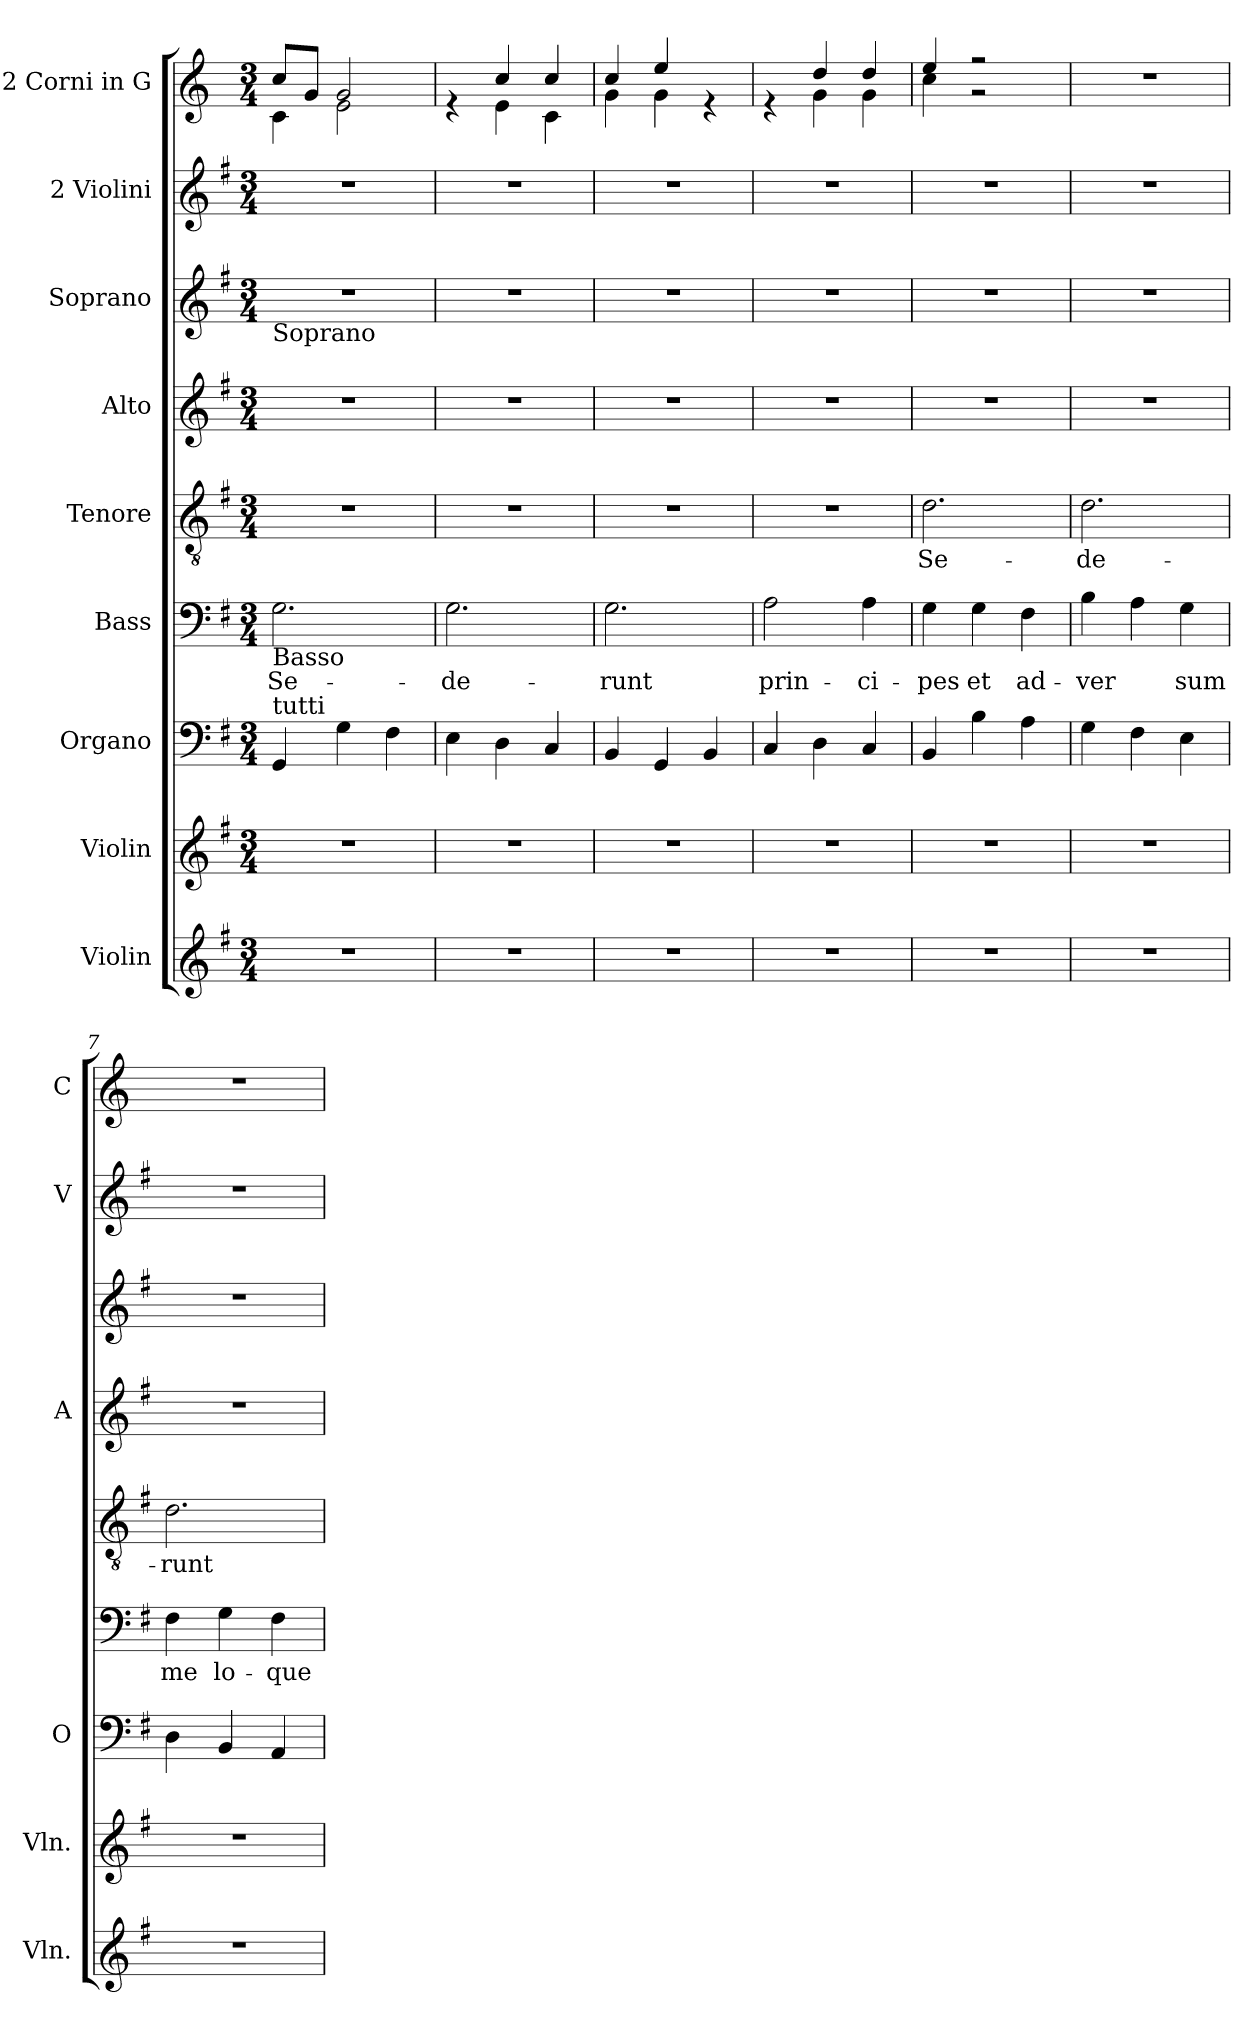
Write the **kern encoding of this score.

**kern	**kern	**kern	**kern	**text	**kern	**text	**kern	**kern	**kern	**kern
*part9	*part8	*part7	*part6	*part6	*part5	*part5	*part4	*part3	*part2	*part1
*staff9	*staff8	*staff7	*staff6	*staff6	*staff5	*staff5	*staff4	*staff3	*staff2	*staff1
*I"Violin	*I"Violin	*I"Organo	*I"Bass	*	*I"Tenore	*	*I"Alto	*I"Soprano	*I"2 Violini	*I"2 Corni in G
*I'Vln.	*I'Vln.	*I'O	*	*	*	*	*I'A	*	*I'V	*I'C
*clefG2	*clefG2	*clefF4	*clefF4	*	*clefGv2	*	*clefG2	*clefG2	*clefG2	*clefG2
*	*	*	*	*	*	*	*	*	*	*ITrd3c5
*k[f#]	*k[f#]	*k[f#]	*k[f#]	*	*k[f#]	*	*k[f#]	*k[f#]	*k[f#]	*k[f#]
*M3/4	*M3/4	*M3/4	*M3/4	*	*M3/4	*	*M3/4	*M3/4	*M3/4	*M3/4
*MM110	*MM110	*MM110	*MM110	*	*MM110	*	*MM110	*MM110	*MM110	*MM110
=1	=1	=1	=1	=1	=1	=1	=1	=1	=1	=1
!	!	!	!	!	!	!	!	!	!	!LO:TX:a:B:t=[
!	!	!	!	!	!	!	!	!	!	!LO:TX:a:B:t=] Andante con moto
!	!	!	!	!	!	!	!	!LO:TX:b:t=Soprano	!	!
!	!	!	!LO:TX:b:t=Basso	!	!	!	!	!	!	!
!	!	!LO:TX:a:t=tutti	!	!	!	!	!	!	!	!
!	!	!	!	!LO:LY:b	!	!	!	!	!	!
*	*	*	*	*	*	*	*	*	*	*^
2.r	2.r	4GG/	2.G\	Se-	2.r	.	2.r	2.r	2.r	8g/L	4G\
.	.	.	.	.	.	.	.	.	.	8d/J	.
.	.	4G\	.	.	.	.	.	.	.	2d/	2B\
.	.	4F#\	.	.	.	.	.	.	.	.	.
=2	=2	=2	=2	=2	=2	=2	=2	=2	=2	=2	=2
!	!	!	!	!LO:LY:b	!	!	!	!	!	!	!
2.r	2.r	4E\	2.G\	-de-	2.r	.	2.r	2.r	2.r	4re	4ryy
.	.	4D\	.	.	.	.	.	.	.	4g/	4B\
.	.	4C/	.	.	.	.	.	.	.	4g/	4G\
=3	=3	=3	=3	=3	=3	=3	=3	=3	=3	=3	=3
!	!	!	!	!LO:LY:b	!	!	!	!	!	!	!
2.r	2.r	4BB/	2.G\	-runt	2.r	.	2.r	2.r	2.r	4g/	4d\
.	.	4GG/	.	.	.	.	.	.	.	4b/	4d\
.	.	4BB/	.	.	.	.	.	.	.	4re	4ryy
=4	=4	=4	=4	=4	=4	=4	=4	=4	=4	=4	=4
!	!	!	!	!LO:LY:b	!	!	!	!	!	!	!
2.r	2.r	4C/	2A\	prin-	2.r	.	2.r	2.r	2.r	4re	4ryy
.	.	4D\	.	.	.	.	.	.	.	4a/	4d\
!	!	!	!	!LO:LY:b	!	!	!	!	!	!	!
.	.	4C/	4A\	-ci-	.	.	.	.	.	4a/	4d\
=5	=5	=5	=5	=5	=5	=5	=5	=5	=5	=5	=5
!	!	!	!	!LO:LY:b	!	!LO:LY:b	!	!	!	!	!
2.r	2.r	4BB/	4G\	-pes	2.d\	Se-	2.r	2.r	2.r	4b/	4g\
!	!	!	!	!LO:LY:b	!	!	!	!	!	!	!
.	.	4B\	4G\	et	.	.	.	.	.	2r	2r
!	!	!	!	!LO:LY:b	!	!	!	!	!	!	!
.	.	4A\	4F#\	ad-	.	.	.	.	.	.	.
*	*	*	*	*	*	*	*	*	*	*v	*v
=6	=6	=6	=6	=6	=6	=6	=6	=6	=6	=6
!	!	!	!	!LO:LY:b	!	!LO:LY:b	!	!	!	!
2.r	2.r	4G\	4B\	-ver	2.d\	-de-	2.r	2.r	2.r	2.r
.	.	4F#\	4A\	.	.	.	.	.	.	.
!	!	!	!	!LO:LY:b	!	!	!	!	!	!
.	.	4E\	4G\	sum	.	.	.	.	.	.
=7	=7	=7	=7	=7	=7	=7	=7	=7	=7	=7
!	!	!	!	!LO:LY:b	!	!LO:LY:b	!	!	!	!
2.r	2.r	4D\	4F#\	me	2.d\	-runt	2.r	2.r	2.r	2.r
!	!	!	!	!LO:LY:b	!	!	!	!	!	!
.	.	4BB/	4G\	lo-	.	.	.	.	.	.
!	!	!	!	!LO:LY:b	!	!	!	!	!	!
.	.	4AA/	4F#\	-que-	.	.	.	.	.	.
=	=	=	=	=	=	=	=	=	=	=
*-	*-	*-	*-	*-	*-	*-	*-	*-	*-	*-
